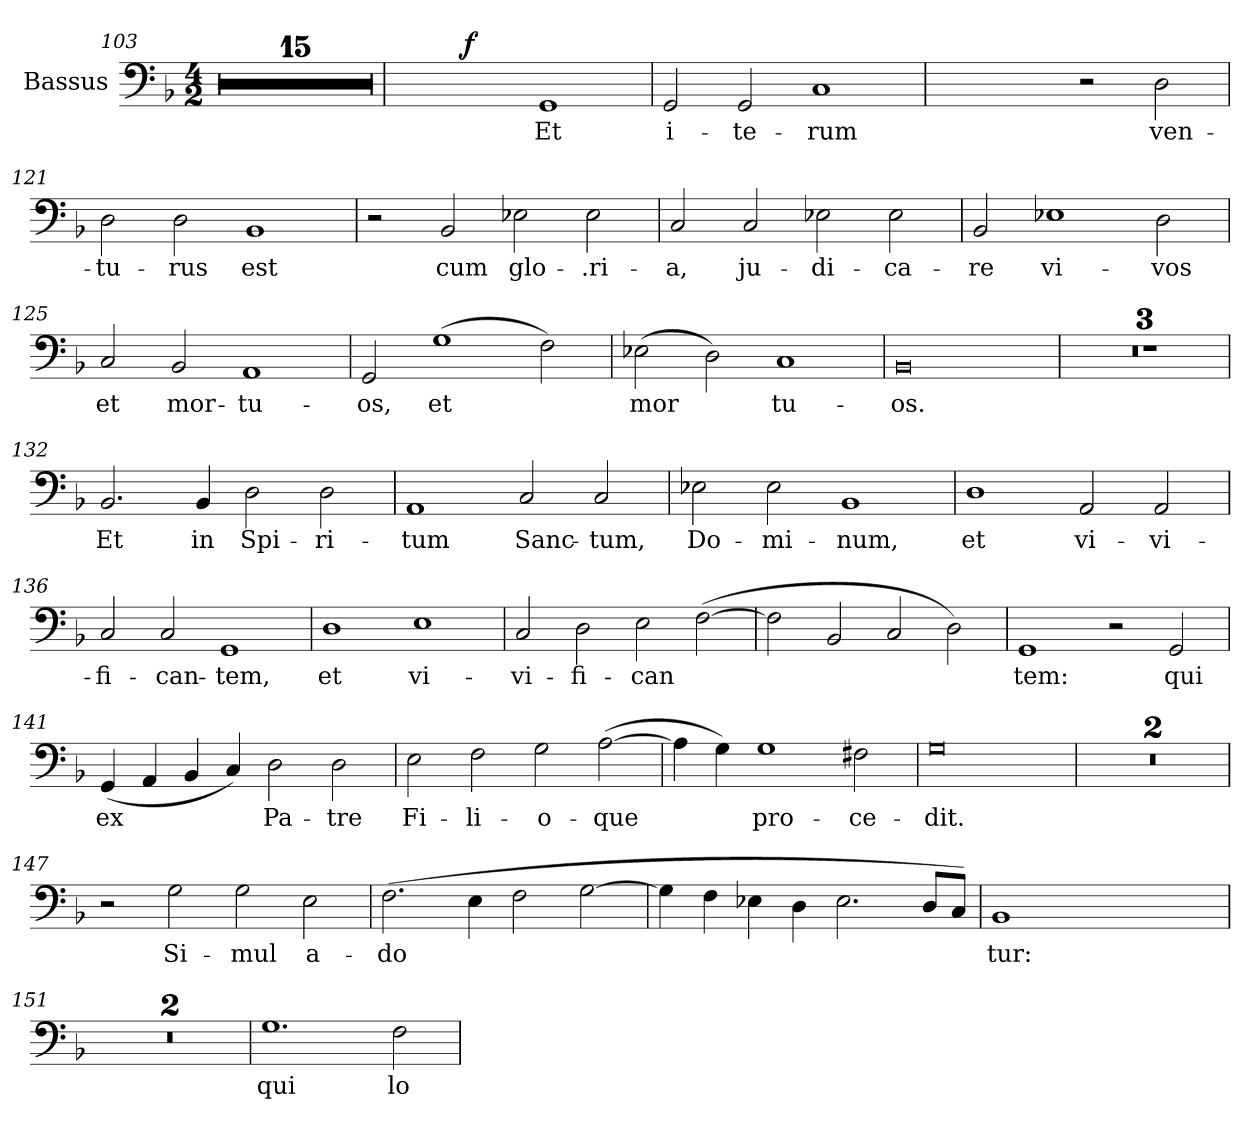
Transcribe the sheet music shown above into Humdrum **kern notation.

**kern	**text	**dynam
*part1	*part1	*part1
*staff1	*staff1	*staff1
*I"Bassus	*	*
*I'B	*	*
*clefF4	*	*
*k[b-]	*	*
*M4/2	*	*
=103	=103	=103
0r	.	.
=104	=104	=104
0r	.	.
=105	=105	=105
0r	.	.
!!LO:LB:g=z
=106	=106	=106
0r	.	.
=107	=107	=107
0r	.	.
=108	=108	=108
0r	.	.
=109	=109	=109
0r	.	.
=110	=110	=110
0r	.	.
=111	=111	=111
0r	.	.
!!LO:LB:g=z
=112	=112	=112
0r	.	.
=113	=113	=113
0r	.	.
=114	=114	=114
0r	.	.
=115	=115	=115
0r	.	.
=116	=116	=116
0r	.	.
=117	=117	=117
0r	.	.
=118	=118	=118
2ryy	.	.
!	!	!LO:DY:b
2ryy	.	f
!	!LO:LY:b	!
1GG	Et	.
!!LO:LB:g=z
=119	=119	=119
!	!LO:LY:b	!
2GG/	i-	.
!	!LO:LY:b	!
2GG/	te-	.
!	!LO:LY:b	!
1C	rum	.
=120	=120	=120
2ryy	.	.
2ryy	.	.
2r	.	.
!	!LO:LY:b	!
2D\	ven-	.
=121	=121	=121
!	!LO:LY:b	!
2D\	tu-	.
!	!LO:LY:b	!
2D\	rus	.
!	!LO:LY:b	!
1BB-	est	.
=122	=122	=122
2r	.	.
!	!LO:LY:b	!
2BB-/	cum	.
!	!LO:LY:b	!
2E-X\	glo-	.
!	!LO:LY:b	!
2E-\	.ri-	.
!!LO:LB:g=z
=123	=123	=123
!	!LO:LY:b	!
2C/	a,	.
!	!LO:LY:b	!
2C/	ju-	.
!	!LO:LY:b	!
2E-X\	di-	.
!	!LO:LY:b	!
2E-\	ca-	.
!!LO:LB:g=z
=124	=124	=124
!	!LO:LY:b	!
2BB-/	re	.
!	!LO:LY:b	!
1E-X	vi-	.
!	!LO:LY:b	!
2D\	vos	.
=125	=125	=125
!	!LO:LY:b	!
2C/	et	.
!	!LO:LY:b	!
2BB-/	mor-	.
!	!LO:LY:b	!
1AA	tu-	.
=126	=126	=126
!	!LO:LY:b	!
2GG/	os,	.
!	!LO:LY:b	!
(1G	et	.
2F\)	.	.
=127	=127	=127
!	!LO:LY:b	!
(2E-X\	mor	.
2D\)	.	.
!	!LO:LY:b	!
1C	tu-	.
=128	=128	=128
!	!LO:LY:b	!
0BB-	os.	.
!!LO:LB:g=z
=129	=129	=129
0r	.	.
=130	=130	=130
0r	.	.
=131	=131	=131
0r	.	.
=132	=132	=132
!	!LO:LY:b	!
2.BB-/	Et	.
!	!LO:LY:b	!
4BB-/	in	.
!	!LO:LY:b	!
2D\	Spi-	.
!	!LO:LY:b	!
2D\	ri-	.
=133	=133	=133
!	!LO:LY:b	!
1AA	tum	.
!	!LO:LY:b	!
2C/	Sanc-	.
!	!LO:LY:b	!
2C/	tum,	.
=134	=134	=134
!	!LO:LY:b	!
2E-X\	Do-	.
!	!LO:LY:b	!
2E-\	mi-	.
!	!LO:LY:b	!
1BB-	num,	.
!!LO:LB:g=z
=135	=135	=135
!	!LO:LY:b	!
1D	et	.
!	!LO:LY:b	!
2AA/	vi-	.
!	!LO:LY:b	!
2AA/	vi-	.
!!LO:LB:g=z
=136	=136	=136
!	!LO:LY:b	!
2C/	fi-	.
!	!LO:LY:b	!
2C/	can-	.
!	!LO:LY:b	!
1GG	tem,	.
=137	=137	=137
!	!LO:LY:b	!
1D	et	.
!	!LO:LY:b	!
1E	vi-	.
=138	=138	=138
!	!LO:LY:b	!
2C/	vi-	.
!	!LO:LY:b	!
2D\	fi-	.
!	!LO:LY:b	!
2E\	can	.
([2F\	.	.
=139	=139	=139
2F\]	.	.
2BB-/	.	.
2C/	.	.
2D\)	.	.
=140	=140	=140
!	!LO:LY:b	!
1GG	tem:	.
2r	.	.
!	!LO:LY:b	!
2GG/	qui	.
!!LO:LB:g=z
=141	=141	=141
!	!LO:LY:b	!
(4GG/	ex	.
4AA/	.	.
4BB-/	.	.
4C/)	.	.
!	!LO:LY:b	!
2D\	Pa-	.
!	!LO:LY:b	!
2D\	tre	.
!!LO:PB:g=z
=142	=142	=142
!	!LO:LY:b	!
2E\	Fi-	.
!	!LO:LY:b	!
2F\	li-	.
!	!LO:LY:b	!
2G\	o-	.
!	!LO:LY:b	!
([2A\	que	.
=143	=143	=143
4A\]	.	.
4G\)	.	.
!	!LO:LY:b	!
1G	pro-	.
!	!LO:LY:b	!
2F#X\	ce-	.
=144	=144	=144
!	!LO:LY:b	!
0G	dit.	.
=145	=145	=145
0r	.	.
=146	=146	=146
0r	.	.
=147	=147	=147
2r	.	.
!	!LO:LY:b	!
2G\	Si-	.
!	!LO:LY:b	!
2G\	mul	.
!	!LO:LY:b	!
2E\	a-	.
!!LO:LB:g=z
=148	=148	=148
!	!LO:LY:b	!
(2.F\	do	.
4E\	.	.
2F\	.	.
[2G\	.	.
=149	=149	=149
4G\]	.	.
4F\	.	.
4E-X\	.	.
4D\	.	.
2.E-\	.	.
8D/L	.	.
8C/J)	.	.
=150	=150	=150
!	!LO:LY:b	!
1BB-	tur:	.
2ryy	.	.
2ryy	.	.
=151	=151	=151
0ryy	.	.
=152	=152	=152
0ryy	.	.
=153	=153	=153
!	!LO:LY:b	!
1.G	qui	.
!	!LO:LY:b	!
2F\	lo-	.
=	=	=
*-	*-	*-
